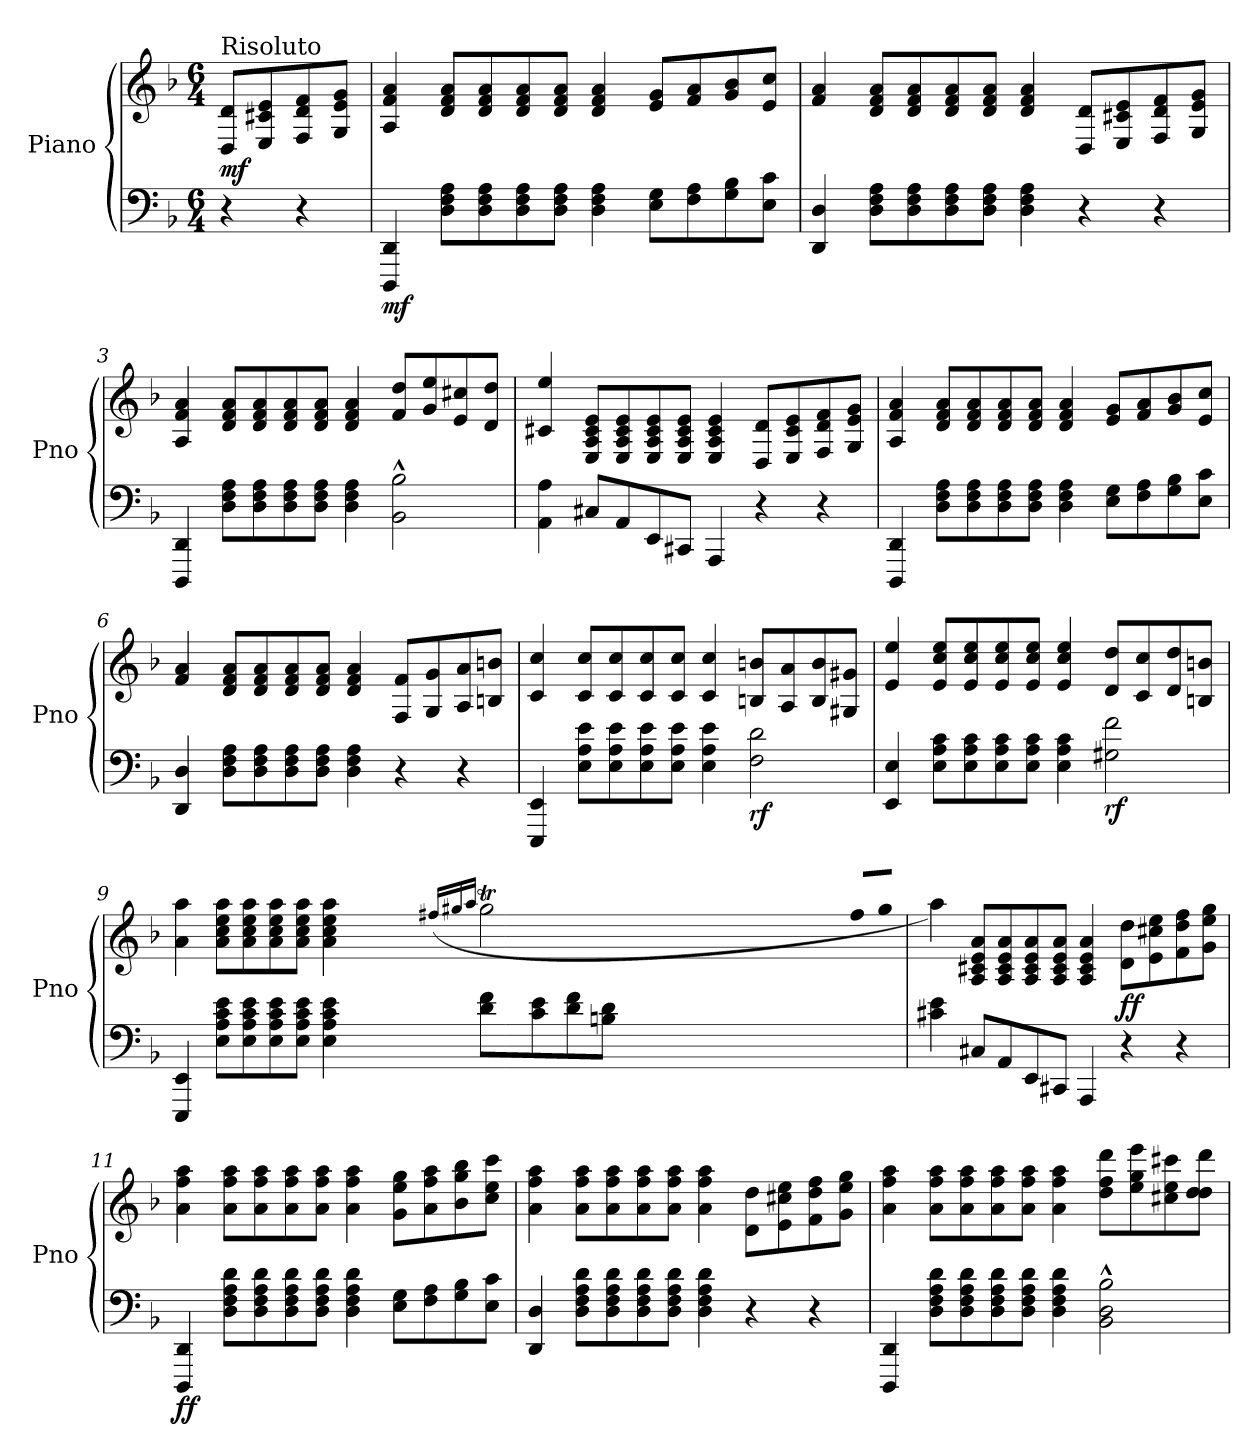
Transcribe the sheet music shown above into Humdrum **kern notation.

**kern	**kern	**dynam
*part1	*part1	*part1
*staff2	*staff1	*staff1/2
*I"Piano	*	*
*I'Pno	*	*
*clefF4	*clefG2	*
*k[b-]	*k[b-]	*
*F:	*F:	*
*M6/4	*M6/4	*
*MM174	*MM174	*
=	=	=
!	!LO:TX:a:t=Risoluto	!
!	!	!LO:DY:b
4r	8D/ 8d/L	mf
.	8E/ 8c#X/ 8e/	.
4r	8F/ 8d/ 8f/	.
.	8G/ 8e/ 8g/J	.
=1	=1	=1
!	!	!LO:DY:b=2
4DDD/ 4DD/	4A/ 4f/ 4a/	mf
8D\ 8F\ 8A\L	8d/ 8f/ 8a/L	.
8D\ 8F\ 8A\	8d/ 8f/ 8a/	.
8D\ 8F\ 8A\	8d/ 8f/ 8a/	.
8D\ 8F\ 8A\J	8d/ 8f/ 8a/J	.
4D\ 4F\ 4A\	4d/ 4f/ 4a/	.
8E\ 8G\L	8e/ 8g/L	.
8F\ 8A\	8f/ 8a/	.
8G\ 8B-\	8g/ 8b-/	.
8E\ 8c\J	8e/ 8cc/J	.
=2	=2	=2
4DD/ 4D/	4f/ 4a/	.
8D\ 8F\ 8A\L	8d/ 8f/ 8a/L	.
8D\ 8F\ 8A\	8d/ 8f/ 8a/	.
8D\ 8F\ 8A\	8d/ 8f/ 8a/	.
8D\ 8F\ 8A\J	8d/ 8f/ 8a/J	.
4D\ 4F\ 4A\	4d/ 4f/ 4a/	.
4r	8D/ 8d/L	.
.	8E/ 8c#X/ 8e/	.
4r	8F/ 8d/ 8f/	.
.	8G/ 8e/ 8g/J	.
!!LO:LB:g=z
=3	=3	=3
4DDD/ 4DD/	4A/ 4f/ 4a/	.
8D\ 8F\ 8A\L	8d/ 8f/ 8a/L	.
8D\ 8F\ 8A\	8d/ 8f/ 8a/	.
8D\ 8F\ 8A\	8d/ 8f/ 8a/	.
8D\ 8F\ 8A\J	8d/ 8f/ 8a/J	.
4D\ 4F\ 4A\	4d/ 4f/ 4a/	.
2BB-\^^ 2B-\^^	8f/ 8dd/L	.
.	8g/ 8ee/	.
.	8e/ 8cc#X/	.
.	8d/ 8dd/J	.
=4	=4	=4
4AA\ 4A\	4c#X/ 4ee/	.
8C#X/L	8E/ 8A/ 8c#/ 8e/L	.
8AA/	8E/ 8A/ 8c#/ 8e/	.
8EE/	8E/ 8A/ 8c#/ 8e/	.
8CC#X/J	8E/ 8A/ 8c#/ 8e/J	.
4AAA/	4E/ 4A/ 4c#/ 4e/	.
4r	8D/ 8d/L	.
.	8E/ 8c#/ 8e/	.
4r	8F/ 8d/ 8f/	.
.	8G/ 8e/ 8g/J	.
=5	=5	=5
4DDD/ 4DD/	4A/ 4f/ 4a/	.
8D\ 8F\ 8A\L	8d/ 8f/ 8a/L	.
8D\ 8F\ 8A\	8d/ 8f/ 8a/	.
8D\ 8F\ 8A\	8d/ 8f/ 8a/	.
8D\ 8F\ 8A\J	8d/ 8f/ 8a/J	.
4D\ 4F\ 4A\	4d/ 4f/ 4a/	.
8E\ 8G\L	8e/ 8g/L	.
8F\ 8A\	8f/ 8a/	.
8G\ 8B-\	8g/ 8b-/	.
8E\ 8c\J	8e/ 8cc/J	.
=6	=6	=6
4DD/ 4D/	4f/ 4a/	.
8D\ 8F\ 8A\L	8d/ 8f/ 8a/L	.
8D\ 8F\ 8A\	8d/ 8f/ 8a/	.
8D\ 8F\ 8A\	8d/ 8f/ 8a/	.
8D\ 8F\ 8A\J	8d/ 8f/ 8a/J	.
4D\ 4F\ 4A\	4d/ 4f/ 4a/	.
4r	8F/ 8f/L	.
.	8G/ 8g/	.
4r	8A/ 8a/	.
.	8Bn/ 8bn/J	.
!!LO:LB:g=z
=7	=7	=7
4EEE/ 4EE/	4c/ 4cc/	.
8E\ 8A\ 8e\L	8c/ 8cc/L	.
8E\ 8A\ 8e\	8c/ 8cc/	.
8E\ 8A\ 8e\	8c/ 8cc/	.
8E\ 8A\ 8e\J	8c/ 8cc/J	.
4E\ 4A\ 4e\	4c/ 4cc/	.
!	!	!LO:DY:b=2
2F\ 2d\	8Bn/ 8bn/L	rf
.	8A/ 8a/	.
.	8B/ 8b/	.
.	8G#X/ 8g#X/J	.
=8	=8	=8
4EE/ 4E/	4e/ 4ee/	.
8E\ 8A\ 8c\L	8e/ 8cc/ 8ee/L	.
8E\ 8A\ 8c\	8e/ 8cc/ 8ee/	.
8E\ 8A\ 8c\	8e/ 8cc/ 8ee/	.
8E\ 8A\ 8c\J	8e/ 8cc/ 8ee/J	.
4E\ 4A\ 4c\	4e/ 4cc/ 4ee/	.
!	!	!LO:DY:b=2
2G#X\ 2f\	8d/ 8dd/L	rf
.	8c/ 8cc/	.
.	8d/ 8dd/	.
.	8Bn/ 8bn/J	.
=9	=9	=9
*	*^	*
4EEE/ 4EE/	4a\ 4aa\	2...ryy	.
8E\ 8A\ 8c\ 8e\L	8a\ 8cc\ 8ee\ 8aa\L	.	.
8E\ 8A\ 8c\ 8e\	8a\ 8cc\ 8ee\ 8aa\	.	.
8E\ 8A\ 8c\ 8e\	8a\ 8cc\ 8ee\ 8aa\	.	.
8E\ 8A\ 8c\ 8e\J	8a\ 8cc\ 8ee\ 8aa\J	.	.
4E\ 4A\ 4c\ 4e\	4a\ 4cc\ 4ee\ 4aa\	.	.
*	*	*Xtuplet	*
.	.	48ff#Xyy	.
.	.	48gg#Xyy	.
.	.	48aayy	.
.	(16qff#X/LL	.	.
.	16qgg#X/	.	.
.	16qaa/JJ	.	.
8d\ 8f\L	2gg#t\	480%17ryy	.
!	!	!LO:N:vis=16	!
.	.	480%17aayy	.
.	.	1920ryy	.
!	!	!LO:N:vis=16	!
.	.	480%17gg#yy	.
!	!	!LO:N:vis=16	!
.	.	480%17aayy	.
8c\ 8e\	.	.	.
.	.	1920ryy	.
!	!	!LO:N:vis=16	!
.	.	480%17gg#yy	.
!	!	!LO:N:vis=16	!
.	.	480%17aayy	.
.	.	1920ryy	.
!	!	!LO:N:vis=16	!
.	.	480%17gg#yy	.
!	!	!LO:N:vis=16	!
.	.	480%17aayy	.
8d\ 8f\	.	.	.
.	.	1920ryy	.
!	!	!LO:N:vis=16	!
.	.	480%17gg#yy	.
!	!	!LO:N:vis=16	!
.	.	480%17aayy	.
.	.	1920ryy	.
!	!	!LO:N:vis=32	!
.	.	128%3gg#yy	.
8Bn\ 8d\J	.	.	.
!	!	!LO:N:vis=32	!
.	.	128%3aayy	.
!	!	!LO:N:vis=32	!
.	.	128%3gg#yy	.
.	.	960ryy	.
!	!	!LO:N:vis=16	!
.	.	480%17ff#/LL	.
!	!	!LO:N:vis=16	!
.	.	480%17gg#/JJ	.
.	.	960ryy	.
*	*v	*v	*
=10	=10	=10
4c#X\ 4e\	4aa\)	.
8C#X/L	8A/ 8c#X/ 8e/ 8a/L	.
8AA/	8A/ 8c#/ 8e/ 8a/	.
8EE/	8A/ 8c#/ 8e/ 8a/	.
8CC#X/J	8A/ 8c#/ 8e/ 8a/J	.
4AAA/	4A/ 4c#/ 4e/ 4a/	.
!	!	!LO:DY:b
4r	8d\ 8dd\L	ff
.	8e\ 8cc#X\ 8ee\	.
4r	8f\ 8dd\ 8ff\	.
.	8g\ 8ee\ 8gg\J	.
!!LO:LB:g=z
=11	=11	=11
!	!	!LO:DY:b=2
4DDD/ 4DD/	4a\ 4ff\ 4aa\	ff
8D\ 8F\ 8A\ 8d\L	8a\ 8ff\ 8aa\L	.
8D\ 8F\ 8A\ 8d\	8a\ 8ff\ 8aa\	.
8D\ 8F\ 8A\ 8d\	8a\ 8ff\ 8aa\	.
8D\ 8F\ 8A\ 8d\J	8a\ 8ff\ 8aa\J	.
4D\ 4F\ 4A\ 4d\	4a\ 4ff\ 4aa\	.
8E\ 8G\L	8g\ 8ee\ 8gg\L	.
8F\ 8A\	8a\ 8ff\ 8aa\	.
8G\ 8B-\	8b-\ 8gg\ 8bb-\	.
8E\ 8c\J	8cc\ 8ee\ 8ccc\J	.
=12	=12	=12
4DD/ 4D/	4a\ 4ff\ 4aa\	.
8D\ 8F\ 8A\ 8d\L	8a\ 8ff\ 8aa\L	.
8D\ 8F\ 8A\ 8d\	8a\ 8ff\ 8aa\	.
8D\ 8F\ 8A\ 8d\	8a\ 8ff\ 8aa\	.
8D\ 8F\ 8A\ 8d\J	8a\ 8ff\ 8aa\J	.
4D\ 4F\ 4A\ 4d\	4a\ 4ff\ 4aa\	.
4r	8d\ 8dd\L	.
.	8e\ 8cc#X\ 8ee\	.
4r	8f\ 8dd\ 8ff\	.
.	8g\ 8ee\ 8gg\J	.
=13	=13	=13
4DDD/ 4DD/	4a\ 4ff\ 4aa\	.
8D\ 8F\ 8A\ 8d\L	8a\ 8ff\ 8aa\L	.
8D\ 8F\ 8A\ 8d\	8a\ 8ff\ 8aa\	.
8D\ 8F\ 8A\ 8d\	8a\ 8ff\ 8aa\	.
8D\ 8F\ 8A\ 8d\J	8a\ 8ff\ 8aa\J	.
4D\ 4F\ 4A\ 4d\	4a\ 4ff\ 4aa\	.
2BB-\^^ 2D\^^ 2B-\^^	8dd\ 8ff\ 8ddd\L	.
.	8ee\ 8gg\ 8eee\	.
.	8cc#X\ 8ee\ 8ccc#X\	.
.	8dd\ 8dd\ 8ddd\J	.
=	=	=
*-	*-	*-
